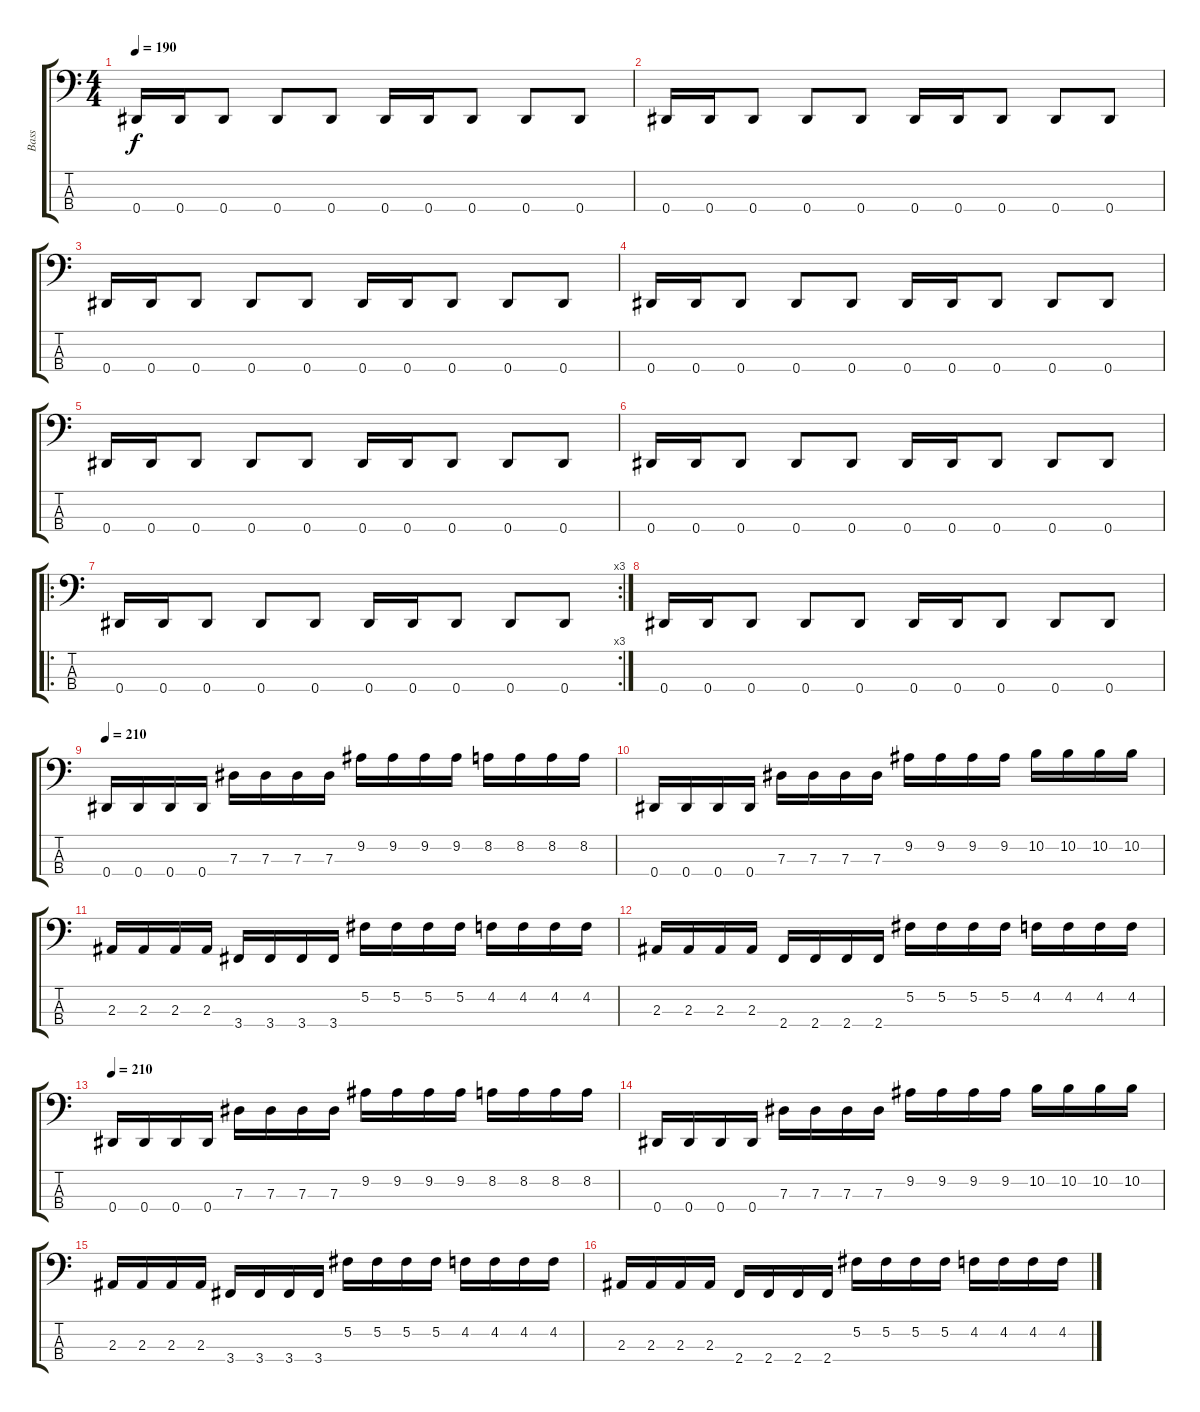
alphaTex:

\track ("Bass" "Bass") {instrument electricbasspick}
\staff {score tabs}
\tuning (Gb2 Db2 Ab1 Eb1) {hide}
\ts (4 4)
\tempo 190
\clef f4
\ks c
0.4.16{dy f} 0.4.16 0.4.8 0.4.8 0.4.8 0.4.16 0.4.16 0.4.8 0.4.8 0.4.8 |
0.4.16 0.4.16 0.4.8 0.4.8 0.4.8 0.4.16 0.4.16 0.4.8 0.4.8 0.4.8 |
0.4.16 0.4.16 0.4.8 0.4.8 0.4.8 0.4.16 0.4.16 0.4.8 0.4.8 0.4.8 |
0.4.16 0.4.16 0.4.8 0.4.8 0.4.8 0.4.16 0.4.16 0.4.8 0.4.8 0.4.8 |
0.4.16 0.4.16 0.4.8 0.4.8 0.4.8 0.4.16 0.4.16 0.4.8 0.4.8 0.4.8 |
0.4.16 0.4.16 0.4.8 0.4.8 0.4.8 0.4.16 0.4.16 0.4.8 0.4.8 0.4.8 |
\ro
\rc 3
0.4.16 0.4.16 0.4.8 0.4.8 0.4.8 0.4.16 0.4.16 0.4.8 0.4.8 0.4.8 |
0.4.16 0.4.16 0.4.8 0.4.8 0.4.8 0.4.16 0.4.16 0.4.8 0.4.8 0.4.8 |
\tempo 210
0.4.16 0.4.16 0.4.16 0.4.16 7.3.16 7.3.16 7.3.16 7.3.16 9.2.16 9.2.16 9.2.16 9.2.16 8.2.16 8.2.16 8.2.16 8.2.16 |
0.4.16 0.4.16 0.4.16 0.4.16 7.3.16 7.3.16 7.3.16 7.3.16 9.2.16 9.2.16 9.2.16 9.2.16 10.2.16 10.2.16 10.2.16 10.2.16 |
2.3.16 2.3.16 2.3.16 2.3.16 3.4.16 3.4.16 3.4.16 3.4.16 5.2.16 5.2.16 5.2.16 5.2.16 4.2.16 4.2.16 4.2.16 4.2.16 |
2.3.16 2.3.16 2.3.16 2.3.16 2.4.16 2.4.16 2.4.16 2.4.16 5.2.16 5.2.16 5.2.16 5.2.16 4.2.16 4.2.16 4.2.16 4.2.16 |
\tempo 210
0.4.16 0.4.16 0.4.16 0.4.16 7.3.16 7.3.16 7.3.16 7.3.16 9.2.16 9.2.16 9.2.16 9.2.16 8.2.16 8.2.16 8.2.16 8.2.16 |
0.4.16 0.4.16 0.4.16 0.4.16 7.3.16 7.3.16 7.3.16 7.3.16 9.2.16 9.2.16 9.2.16 9.2.16 10.2.16 10.2.16 10.2.16 10.2.16 |
2.3.16 2.3.16 2.3.16 2.3.16 3.4.16 3.4.16 3.4.16 3.4.16 5.2.16 5.2.16 5.2.16 5.2.16 4.2.16 4.2.16 4.2.16 4.2.16 |
2.3.16 2.3.16 2.3.16 2.3.16 2.4.16 2.4.16 2.4.16 2.4.16 5.2.16 5.2.16 5.2.16 5.2.16 4.2.16 4.2.16 4.2.16 4.2.16
